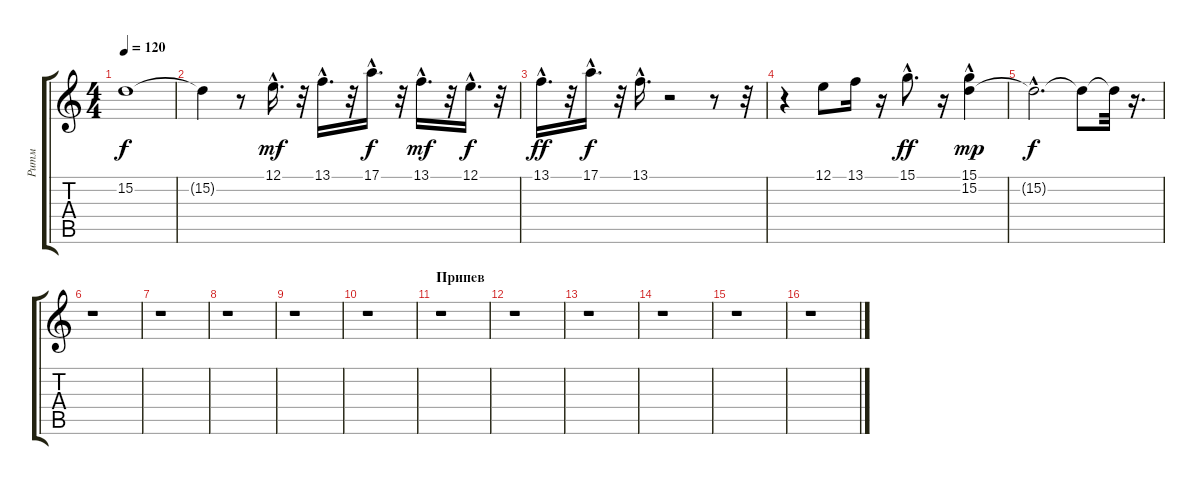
\track ("Ритм" "Ритм") {instrument brightacousticpiano}
\staff {score tabs}
\tuning (E4 B3 G3 D3 A2 E2) {hide}
\ts (4 4)
\tempo 120
\clef g2
\ks c
15.2{t}.1{dy f} |
15.2{t}.4 r.8 12.1{hac}.16{d dy mf} r.32 13.1{hac}.16{d} r.32 17.1{hac}.16{d dy f} r.32 13.1{hac}.16{d dy mf} r.32 12.1{hac}.16{d dy f} r.32 |
13.1{hac}.16{d dy ff} r.32 17.1{hac}.16{d dy f} r.32 13.1{hac}.16{d} r.2 r.8 r.32 |
r.4 12.1.8 13.1.16 r.16 15.1{hac}.8{d dy ff} r.16 (15.1{hac} 15.2).4{dy mp} |
15.2{hac t}.2{d dy f} 15.2{t}.8 15.2{t}.32 r.16{d} |
r.1 |
r.1 |
r.1 |
r.1 |
r.1 |
\section ("" "Припев")
r.1 |
r.1 |
r.1 |
r.1 |
r.1 |
r.1
